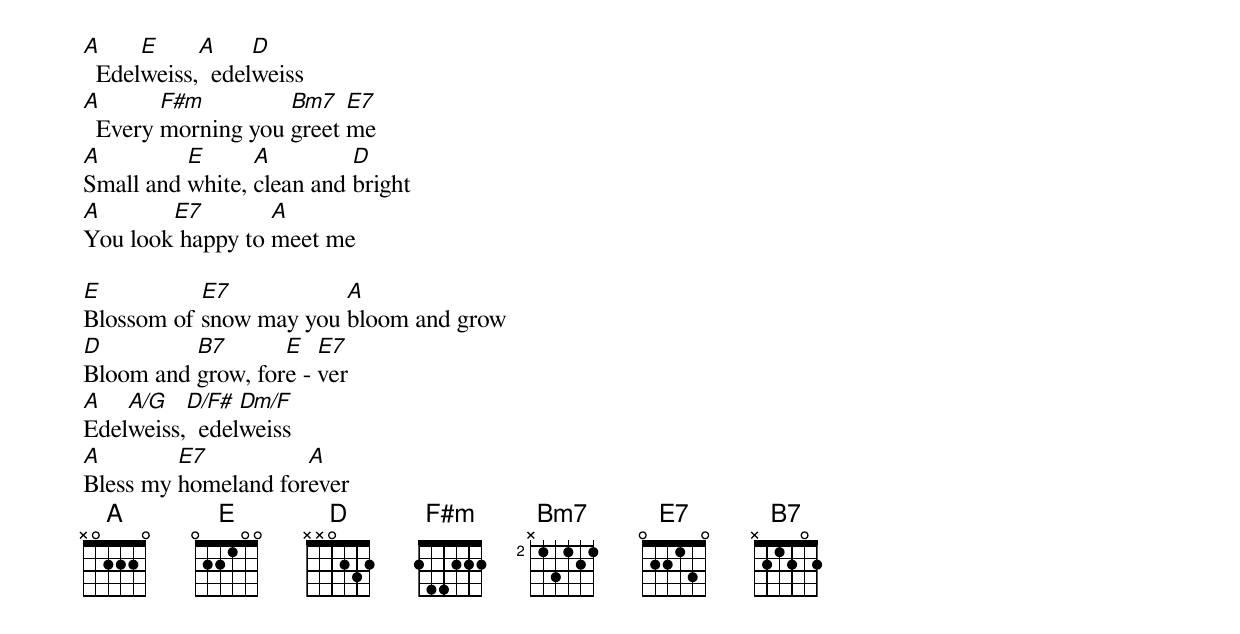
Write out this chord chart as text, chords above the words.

A     E     A     D
  Edelweiss,  edelweiss
A       F#m         Bm7   E7
  Every morning you greet me
A         E      A         D
Small and white, clean and bright
A       E7        A
You look happy to meet me

E          E7           A
Blossom of snow may you bloom and grow
D         B7       E   E7
Bloom and grow, fore - ver
A   A/G   D/F#  Dm/F
Edelweiss,  edelweiss
A        E7          A
Bless my homeland forever
